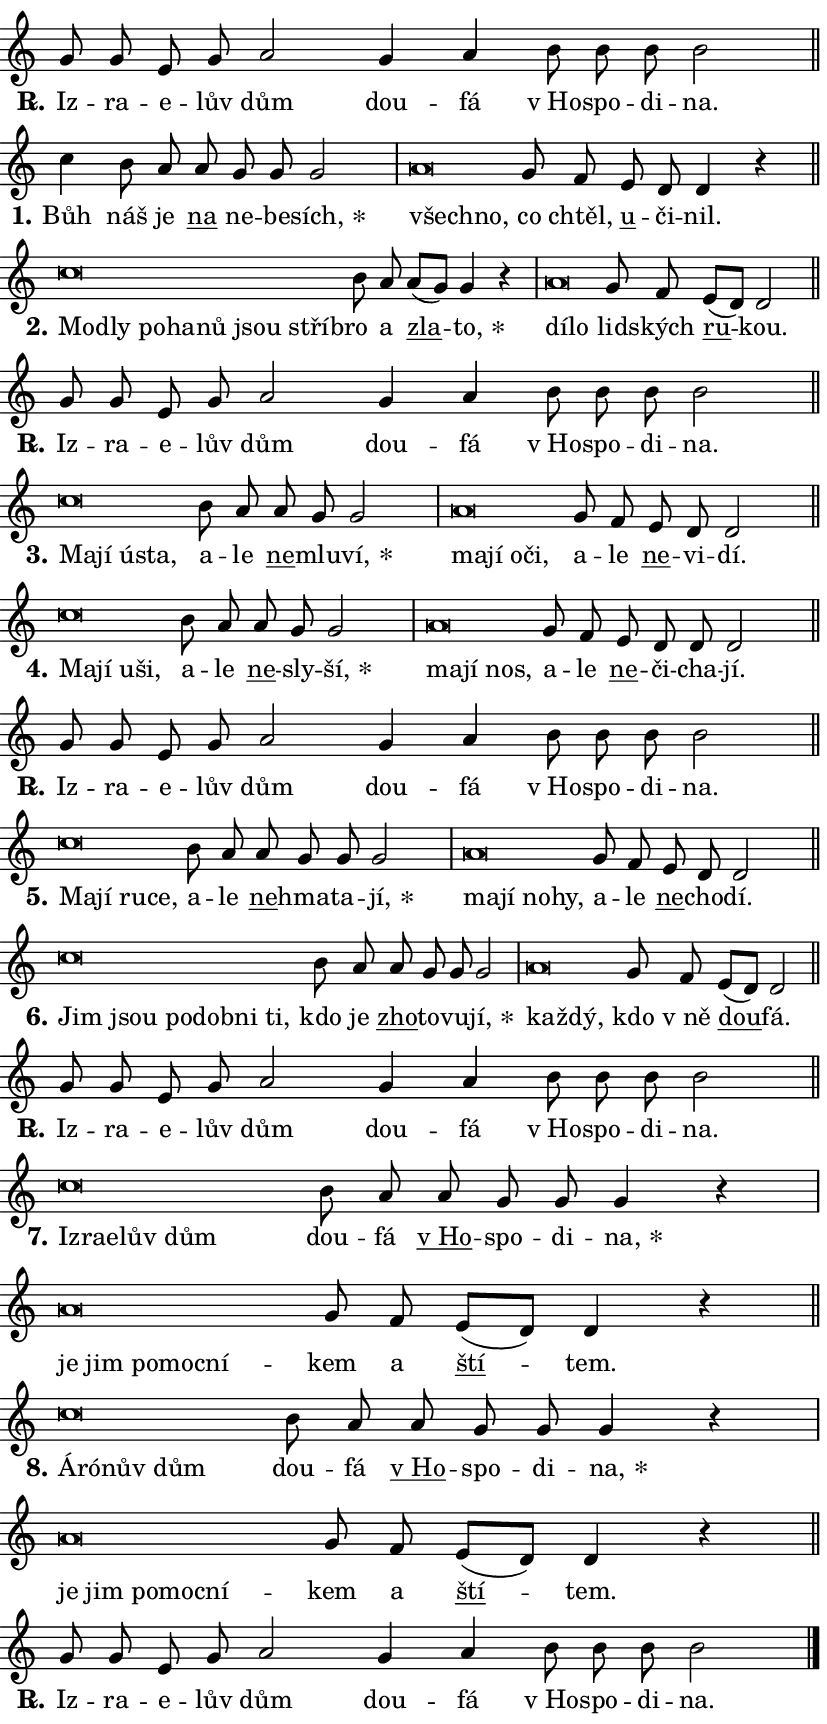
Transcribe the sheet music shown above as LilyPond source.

\version "2.24.0"
\header { tagline = "" }
\paper {
  indent = 0\cm
  top-margin = 0\cm
  right-margin = 0.13\cm % to fit lyric hyphens
  bottom-margin = 0\cm
  left-margin = 0\cm
  paper-width = 14\cm
  page-breaking = #ly:one-page-breaking
  system-system-spacing.basic-distance = #11
  score-system-spacing.basic-distance = #11
  ragged-last = ##f
}


%% Author: Thomas Morley
%% https://lists.gnu.org/archive/html/lilypond-user/2020-05/msg00002.html
#(define (line-position grob)
"Returns position of @var[grob} in current system:
   @code{'start}, if at first time-step
   @code{'end}, if at last time-step
   @code{'middle} otherwise
"
  (let* ((col (ly:item-get-column grob))
         (ln (ly:grob-object col 'left-neighbor))
         (rn (ly:grob-object col 'right-neighbor))
         (col-to-check-left (if (ly:grob? ln) ln col))
         (col-to-check-right (if (ly:grob? rn) rn col))
         (break-dir-left
           (and
             (ly:grob-property col-to-check-left 'non-musical #f)
             (ly:item-break-dir col-to-check-left)))
         (break-dir-right
           (and
             (ly:grob-property col-to-check-right 'non-musical #f)
             (ly:item-break-dir col-to-check-right))))
        (cond ((eqv? 1 break-dir-left) 'start)
              ((eqv? -1 break-dir-right) 'end)
              (else 'middle))))

#(define (tranparent-at-line-position vctor)
  (lambda (grob)
  "Relying on @code{line-position} select the relevant enry from @var{vctor}.
Used to determine transparency,"
    (case (line-position grob)
      ((end) (not (vector-ref vctor 0)))
      ((middle) (not (vector-ref vctor 1)))
      ((start) (not (vector-ref vctor 2))))))

noteHeadBreakVisibility =
#(define-music-function (break-visibility)(vector?)
"Makes @code{NoteHead}s transparent relying on @var{break-visibility}"
#{
  \override NoteHead.transparent =
    #(tranparent-at-line-position break-visibility)
#})

#(define delete-ledgers-for-transparent-note-heads
  (lambda (grob)
    "Reads whether a @code{NoteHead} is transparent.
If so this @code{NoteHead} is removed from @code{'note-heads} from
@var{grob}, which is supposed to be @code{LedgerLineSpanner}.
As a result ledgers are not printed for this @code{NoteHead}"
    (let* ((nhds-array (ly:grob-object grob 'note-heads))
           (nhds-list
             (if (ly:grob-array? nhds-array)
                 (ly:grob-array->list nhds-array)
                 '()))
           ;; Relies on the transparent-property being done before
           ;; Staff.LedgerLineSpanner.after-line-breaking is executed.
           ;; This is fragile ...
           (to-keep
             (remove
               (lambda (nhd)
                 (ly:grob-property nhd 'transparent #f))
               nhds-list)))
      ;; TODO find a better method to iterate over grob-arrays, similiar
      ;; to filter/remove etc for lists
      ;; For now rebuilt from scratch
      (set! (ly:grob-object grob 'note-heads)  '())
      (for-each
        (lambda (nhd)
          (ly:pointer-group-interface::add-grob grob 'note-heads nhd))
        to-keep))))

squashNotes = {
  \override NoteHead.X-extent = #'(-0.2 . 0.2)
  \override NoteHead.Y-extent = #'(-0.75 . 0)
  \override NoteHead.stencil =
    #(lambda (grob)
       (let ((pos (ly:grob-property grob 'staff-position)))
         (begin
           (if (< pos -7) (display "ERROR: Lower brevis then expected\n") (display ""))
           (if (<= pos -6) ly:text-interface::print ly:note-head::print))))
}
unSquashNotes = {
  \revert NoteHead.X-extent
  \revert NoteHead.Y-extent
  \revert NoteHead.stencil
}

hideNotes = \noteHeadBreakVisibility #begin-of-line-visible
unHideNotes = \noteHeadBreakVisibility #all-visible

% work-around for resetting accidentals
% https://lilypond.org/doc/v2.23/Documentation/notation/displaying-rhythms#unmetered-music
cadenzaMeasure = {
  \cadenzaOff
  \partial 1024 s1024
  \cadenzaOn
}

#(define-markup-command (accent layout props text) (markup?)
  "Underline accented syllable"
  (interpret-markup layout props
    #{\markup \override #'(offset . 4.3) \underline { #text }#}))

responsum = \markup \concat {
  "R" \hspace #-1.05 \path #0.1 #'((moveto 0 0.07) (lineto 0.9 0.8)) \hspace #0.05 "."
}

spaceSize = #0.6828661417322834 % exact space size for TeX Gyre Schola

\layout {
  \context {
    \Staff
    \remove "Time_signature_engraver"
    \override LedgerLineSpanner.after-line-breaking = #delete-ledgers-for-transparent-note-heads
  }
  \context {
    \Lyrics {
      \override LyricSpace.minimum-distance = \spaceSize
      \override LyricText.font-name = #"TeX Gyre Schola"
      \override LyricText.font-size = 1
      \override StanzaNumber.font-name = #"TeX Gyre Schola Bold"
      \override StanzaNumber.font-size = 1
    }
  }
  \context {
    \Score 
    \override NoteHead.text =
      #(lambda (grob) 
        (let ((pos (ly:grob-property grob 'staff-position)))
          #{\markup {
            \combine
              \halign #-0.55 \raise #(if (= pos -6) 0 0.5) \override #'(thickness . 2) \draw-line #'(3.2 . 0)
              \musicglyph "noteheads.sM1"
          }#}))
  }
}

% magnetic-lyrics.ily
%
%   written by
%     Jean Abou Samra <jean@abou-samra.fr>
%     Werner Lemberg <wl@gnu.org>
%
%   adapted by
%     Jiri Hon <jiri.hon@gmail.com>
%
% Version 2022-Apr-15

% https://www.mail-archive.com/lilypond-user@gnu.org/msg149350.html

#(define (Left_hyphen_pointer_engraver context)
   "Collect syllable-hyphen-syllable occurrences in lyrics and store
them in properties.  This engraver only looks to the left.  For
example, if the lyrics input is @code{foo -- bar}, it does the
following.

@itemize @bullet
@item
Set the @code{text} property of the @code{LyricHyphen} grob between
@q{foo} and @q{bar} to @code{foo}.

@item
Set the @code{left-hyphen} property of the @code{LyricText} grob with
text @q{foo} to the @code{LyricHyphen} grob between @q{foo} and
@q{bar}.
@end itemize

Use this auxiliary engraver in combination with the
@code{lyric-@/text::@/apply-@/magnetic-@/offset!} hook."
   (let ((hyphen #f)
         (text #f))
     (make-engraver
      (acknowledgers
       ((lyric-syllable-interface engraver grob source-engraver)
        (set! text grob)))
      (end-acknowledgers
       ((lyric-hyphen-interface engraver grob source-engraver)
        ;(when (not (grob::has-interface grob 'lyric-space-interface))
          (set! hyphen grob)));)
      ((stop-translation-timestep engraver)
       (when (and text hyphen)
         (ly:grob-set-object! text 'left-hyphen hyphen))
       (set! text #f)
       (set! hyphen #f)))))

#(define (lyric-text::apply-magnetic-offset! grob)
   "If the space between two syllables is less than the value in
property @code{LyricText@/.details@/.squash-threshold}, move the right
syllable to the left so that it gets concatenated with the left
syllable.

Use this function as a hook for
@code{LyricText@/.after-@/line-@/breaking} if the
@code{Left_@/hyphen_@/pointer_@/engraver} is active."
   (let ((hyphen (ly:grob-object grob 'left-hyphen #f)))
     (when hyphen
       (let ((left-text (ly:spanner-bound hyphen LEFT)))
         (when (grob::has-interface left-text 'lyric-syllable-interface)
           (let* ((common (ly:grob-common-refpoint grob left-text X))
                  (this-x-ext (ly:grob-extent grob common X))
                  (left-x-ext
                   (begin
                     ;; Trigger magnetism for left-text.
                     (ly:grob-property left-text 'after-line-breaking)
                     (ly:grob-extent left-text common X)))
                  ;; `delta` is the gap width between two syllables.
                  (delta (- (interval-start this-x-ext)
                            (interval-end left-x-ext)))
                  (details (ly:grob-property grob 'details))
                  (threshold (assoc-get 'squash-threshold details 0.2)))
             (when (< delta threshold)
               (let* (;; We have to manipulate the input text so that
                      ;; ligatures crossing syllable boundaries are not
                      ;; disabled.  For languages based on the Latin
                      ;; script this is essentially a beautification.
                      ;; However, for non-Western scripts it can be a
                      ;; necessity.
                      (lt (ly:grob-property left-text 'text))
                      (rt (ly:grob-property grob 'text))
                      (is-space (grob::has-interface hyphen 'lyric-space-interface))
                      (space (if is-space " " ""))
                      (extra-delta (if is-space spaceSize 0))
                      ;; Append new syllable.
                      (ltrt-space (if (and (string? lt) (string? rt))
                                (string-append lt space rt)
                                (make-concat-markup (list lt space rt))))
                      ;; Right-align `ltrt` to the right side.
                      (ltrt-space-markup (grob-interpret-markup
                               grob
                               (make-translate-markup
                                (cons (interval-length this-x-ext) 0)
                                (make-right-align-markup ltrt-space)))))
                 (begin
                   ;; Don't print `left-text`.
                   (ly:grob-set-property! left-text 'stencil #f)
                   ;; Set text and stencil (which holds all collected
                   ;; syllables so far) and shift it to the left.
                   (ly:grob-set-property! grob 'text ltrt-space)
                   (ly:grob-set-property! grob 'stencil ltrt-space-markup)
                   (ly:grob-translate-axis! grob (- (- delta extra-delta)) X))))))))))


#(define (lyric-hyphen::displace-bounds-first grob)
   ;; Make very sure this callback isn't triggered too early.
   (let ((left (ly:spanner-bound grob LEFT))
         (right (ly:spanner-bound grob RIGHT)))
     (ly:grob-property left 'after-line-breaking)
     (ly:grob-property right 'after-line-breaking)
     (ly:lyric-hyphen::print grob)))

squashThreshold = #0.4

\layout {
  \context {
    \Lyrics
    \consists #Left_hyphen_pointer_engraver
    \override LyricText.after-line-breaking =
      #lyric-text::apply-magnetic-offset!
    \override LyricHyphen.stencil = #lyric-hyphen::displace-bounds-first
    \override LyricText.details.squash-threshold = \squashThreshold
    \override LyricHyphen.minimum-distance = 0
    \override LyricHyphen.minimum-length = \squashThreshold
  }
}

squashText = \override LyricText.details.squash-threshold = 9999
unSquashText = \override LyricText.details.squash-threshold = \squashThreshold

leftText = \override LyricText.self-alignment-X = #LEFT
unLeftText = \revert LyricText.self-alignment-X

starOffset = #(lambda (grob) 
                (let ((x_offset (ly:self-alignment-interface::aligned-on-x-parent grob)))
                  (if (= x_offset 0) 0 (+ x_offset 1.2))))

star = #(define-music-function (syllable)(string?)
"Append star separator at the end of a syllable"
#{
  \once \override LyricText.X-offset = #starOffset
  \lyricmode { \markup {
    #syllable
    \override #'((font-name . "TeX Gyre Schola Bold")) \hspace #0.2 \lower #0.65 \larger "*"
  } }
#})

starAccent = #(define-music-function (syllable)(string?)
"Append star separator at the end of a syllable and make accent"
#{
  \once \override LyricText.X-offset = #starOffset
  \lyricmode { \markup {
    \accent #syllable
    \override #'((font-name . "TeX Gyre Schola Bold")) \hspace #0.2 \lower #0.65 \larger "*"
  } }
#})

breath = #(define-music-function (syllable)(string?)
"Append breathing indicator at the end of a syllable"
#{
  \lyricmode { \markup { #syllable "+" } }
#})

optionalBreath = #(define-music-function (syllable)(string?)
"Append optional breathing indicator at the end of a syllable"
#{
  \lyricmode { \markup { #syllable "(+)" } }
#})


\score {
    <<
        \new Voice = "melody" { \cadenzaOn \key c \major \relative { g'8 g e g a2 \bar "" g4 a \bar "" b8 b b b2 \cadenzaMeasure \bar "||" \break } }
        \new Lyrics \lyricsto "melody" { \lyricmode { \set stanza = \responsum
Iz -- ra -- e -- lův dům dou -- fá "v Ho" -- spo -- di -- na. } }
    >>
    \layout {}
}

\score {
    <<
        \new Voice = "melody" { \cadenzaOn \key c \major \relative { c''4 b8 a \bar "" a g g g2 \cadenzaMeasure \bar "|" \squashNotes a\breve*1/16 \hideNotes \breve*1/16 \bar "" \unHideNotes \unSquashNotes g8 f \bar "" e d d4 r \cadenzaMeasure \bar "||" \break } }
        \new Lyrics \lyricsto "melody" { \lyricmode { \set stanza = "1."
Bůh náš je \markup \accent na ne -- be -- \star sích, \leftText všech -- \squashText no, \unLeftText \unSquashText co chtěl, \markup \accent u -- či -- nil. } }
    >>
    \layout {}
}

\score {
    <<
        \new Voice = "melody" { \cadenzaOn \key c \major \relative { \squashNotes c''\breve*1/16 \hideNotes \breve*1/16 \bar "" \breve*1/16 \bar "" \breve*1/16 \bar "" \breve*1/16 \bar "" \breve*1/16 \breve*1/16 \bar "" \unHideNotes \unSquashNotes b8 a \bar "" a[( g)] g4 r \cadenzaMeasure \bar "|" \squashNotes a\breve*1/16 \hideNotes \breve*1/16 \bar "" \unHideNotes \unSquashNotes g8 f \bar "" e[( d)] d2 \cadenzaMeasure \bar "||" \break } }
        \new Lyrics \lyricsto "melody" { \lyricmode { \set stanza = "2."
\leftText Mo -- \squashText dly po -- ha -- nů jsou stříb -- \unLeftText \unSquashText ro a \markup \accent zla -- \star to, \leftText dí -- \squashText lo \unLeftText \unSquashText lid -- ských \markup \accent ru -- kou. } }
    >>
    \layout {}
}

\score {
    <<
        \new Voice = "melody" { \cadenzaOn \key c \major \relative { g'8 g e g a2 \bar "" g4 a \bar "" b8 b b b2 \cadenzaMeasure \bar "||" \break } }
        \new Lyrics \lyricsto "melody" { \lyricmode { \set stanza = \responsum
Iz -- ra -- e -- lův dům dou -- fá "v Ho" -- spo -- di -- na. } }
    >>
    \layout {}
}

\score {
    <<
        \new Voice = "melody" { \cadenzaOn \key c \major \relative { \squashNotes c''\breve*1/16 \hideNotes \breve*1/16 \bar "" \breve*1/16 \breve*1/16 \bar "" \unHideNotes \unSquashNotes b8 a \bar "" a g g2 \cadenzaMeasure \bar "|" \squashNotes a\breve*1/16 \hideNotes \breve*1/16 \bar "" \breve*1/16 \breve*1/16 \bar "" \unHideNotes \unSquashNotes g8 f \bar "" e d d2 \cadenzaMeasure \bar "||" \break } }
        \new Lyrics \lyricsto "melody" { \lyricmode { \set stanza = "3."
\leftText Ma -- \squashText jí ú -- sta, \unLeftText \unSquashText a -- le \markup \accent ne -- mlu -- \star ví, \leftText ma -- \squashText jí o -- či, \unLeftText \unSquashText a -- le \markup \accent ne -- vi -- dí. } }
    >>
    \layout {}
}

\score {
    <<
        \new Voice = "melody" { \cadenzaOn \key c \major \relative { \squashNotes c''\breve*1/16 \hideNotes \breve*1/16 \bar "" \breve*1/16 \breve*1/16 \bar "" \unHideNotes \unSquashNotes b8 a \bar "" a g g2 \cadenzaMeasure \bar "|" \squashNotes a\breve*1/16 \hideNotes \breve*1/16 \breve*1/16 \bar "" \unHideNotes \unSquashNotes g8 f \bar "" e d d d2 \cadenzaMeasure \bar "||" \break } }
        \new Lyrics \lyricsto "melody" { \lyricmode { \set stanza = "4."
\leftText Ma -- \squashText jí u -- ši, \unLeftText \unSquashText a -- le \markup \accent ne -- sly -- \star ší, \leftText ma -- \squashText jí nos, \unLeftText \unSquashText a -- le \markup \accent ne -- či -- cha -- jí. } }
    >>
    \layout {}
}

\score {
    <<
        \new Voice = "melody" { \cadenzaOn \key c \major \relative { g'8 g e g a2 \bar "" g4 a \bar "" b8 b b b2 \cadenzaMeasure \bar "||" \break } }
        \new Lyrics \lyricsto "melody" { \lyricmode { \set stanza = \responsum
Iz -- ra -- e -- lův dům dou -- fá "v Ho" -- spo -- di -- na. } }
    >>
    \layout {}
}

\score {
    <<
        \new Voice = "melody" { \cadenzaOn \key c \major \relative { \squashNotes c''\breve*1/16 \hideNotes \breve*1/16 \bar "" \breve*1/16 \breve*1/16 \bar "" \unHideNotes \unSquashNotes b8 a \bar "" a g g g2 \cadenzaMeasure \bar "|" \squashNotes a\breve*1/16 \hideNotes \breve*1/16 \bar "" \breve*1/16 \breve*1/16 \bar "" \unHideNotes \unSquashNotes g8 f \bar "" e d d2 \cadenzaMeasure \bar "||" \break } }
        \new Lyrics \lyricsto "melody" { \lyricmode { \set stanza = "5."
\leftText Ma -- \squashText jí ru -- ce, \unLeftText \unSquashText a -- le \markup \accent ne -- hma -- ta -- \star jí, \leftText ma -- \squashText jí no -- hy, \unLeftText \unSquashText a -- le \markup \accent ne -- cho -- dí. } }
    >>
    \layout {}
}

\score {
    <<
        \new Voice = "melody" { \cadenzaOn \key c \major \relative { \squashNotes c''\breve*1/16 \hideNotes \breve*1/16 \bar "" \breve*1/16 \bar "" \breve*1/16 \bar "" \breve*1/16 \breve*1/16 \bar "" \unHideNotes \unSquashNotes b8 a \bar "" a g g g2 \cadenzaMeasure \bar "|" \squashNotes a\breve*1/16 \hideNotes \breve*1/16 \bar "" \unHideNotes \unSquashNotes g8 f \bar "" e[( d)] d2 \cadenzaMeasure \bar "||" \break } }
        \new Lyrics \lyricsto "melody" { \lyricmode { \set stanza = "6."
\leftText Jim \squashText jsou po -- dob -- ni ti, \unLeftText \unSquashText kdo je \markup \accent zho -- to -- vu -- \star jí, \leftText kaž -- \squashText dý, \unLeftText \unSquashText kdo "v ně" \markup \accent dou -- fá. } }
    >>
    \layout {}
}

\score {
    <<
        \new Voice = "melody" { \cadenzaOn \key c \major \relative { g'8 g e g a2 \bar "" g4 a \bar "" b8 b b b2 \cadenzaMeasure \bar "||" \break } }
        \new Lyrics \lyricsto "melody" { \lyricmode { \set stanza = \responsum
Iz -- ra -- e -- lův dům dou -- fá "v Ho" -- spo -- di -- na. } }
    >>
    \layout {}
}

\score {
    <<
        \new Voice = "melody" { \cadenzaOn \key c \major \relative { \squashNotes c''\breve*1/16 \hideNotes \breve*1/16 \bar "" \breve*1/16 \bar "" \breve*1/16 \breve*1/16 \bar "" \unHideNotes \unSquashNotes b8 a \bar "" a g g g4 r \cadenzaMeasure \bar "|" \squashNotes a\breve*1/16 \hideNotes \breve*1/16 \bar "" \breve*1/16 \bar "" \breve*1/16 \breve*1/16 \bar "" \unHideNotes \unSquashNotes g8 f \bar "" e[( d)] d4 r \cadenzaMeasure \bar "||" \break } }
        \new Lyrics \lyricsto "melody" { \lyricmode { \set stanza = "7."
\leftText Iz -- \squashText ra -- e -- lův dům \unLeftText \unSquashText dou -- fá \markup \accent "v Ho" -- spo -- di -- \star na, \leftText je \squashText jim po -- moc -- ní -- \unLeftText \unSquashText kem a \markup \accent ští -- tem. } }
    >>
    \layout {}
}

\score {
    <<
        \new Voice = "melody" { \cadenzaOn \key c \major \relative { \squashNotes c''\breve*1/16 \hideNotes \breve*1/16 \bar "" \breve*1/16 \breve*1/16 \bar "" \unHideNotes \unSquashNotes b8 a \bar "" a g g g4 r \cadenzaMeasure \bar "|" \squashNotes a\breve*1/16 \hideNotes \breve*1/16 \bar "" \breve*1/16 \bar "" \breve*1/16 \breve*1/16 \bar "" \unHideNotes \unSquashNotes g8 f \bar "" e[( d)] d4 r \cadenzaMeasure \bar "||" \break } }
        \new Lyrics \lyricsto "melody" { \lyricmode { \set stanza = "8."
\leftText Á -- \squashText ró -- nův dům \unLeftText \unSquashText dou -- fá \markup \accent "v Ho" -- spo -- di -- \star na, \leftText je \squashText jim po -- moc -- ní -- \unLeftText \unSquashText kem a \markup \accent ští -- tem. } }
    >>
    \layout {}
}

\score {
    <<
        \new Voice = "melody" { \cadenzaOn \key c \major \relative { g'8 g e g a2 \bar "" g4 a \bar "" b8 b b b2 \cadenzaMeasure \bar "||" \break } \bar "|." }
        \new Lyrics \lyricsto "melody" { \lyricmode { \set stanza = \responsum
Iz -- ra -- e -- lův dům dou -- fá "v Ho" -- spo -- di -- na. } }
    >>
    \layout {}
}
